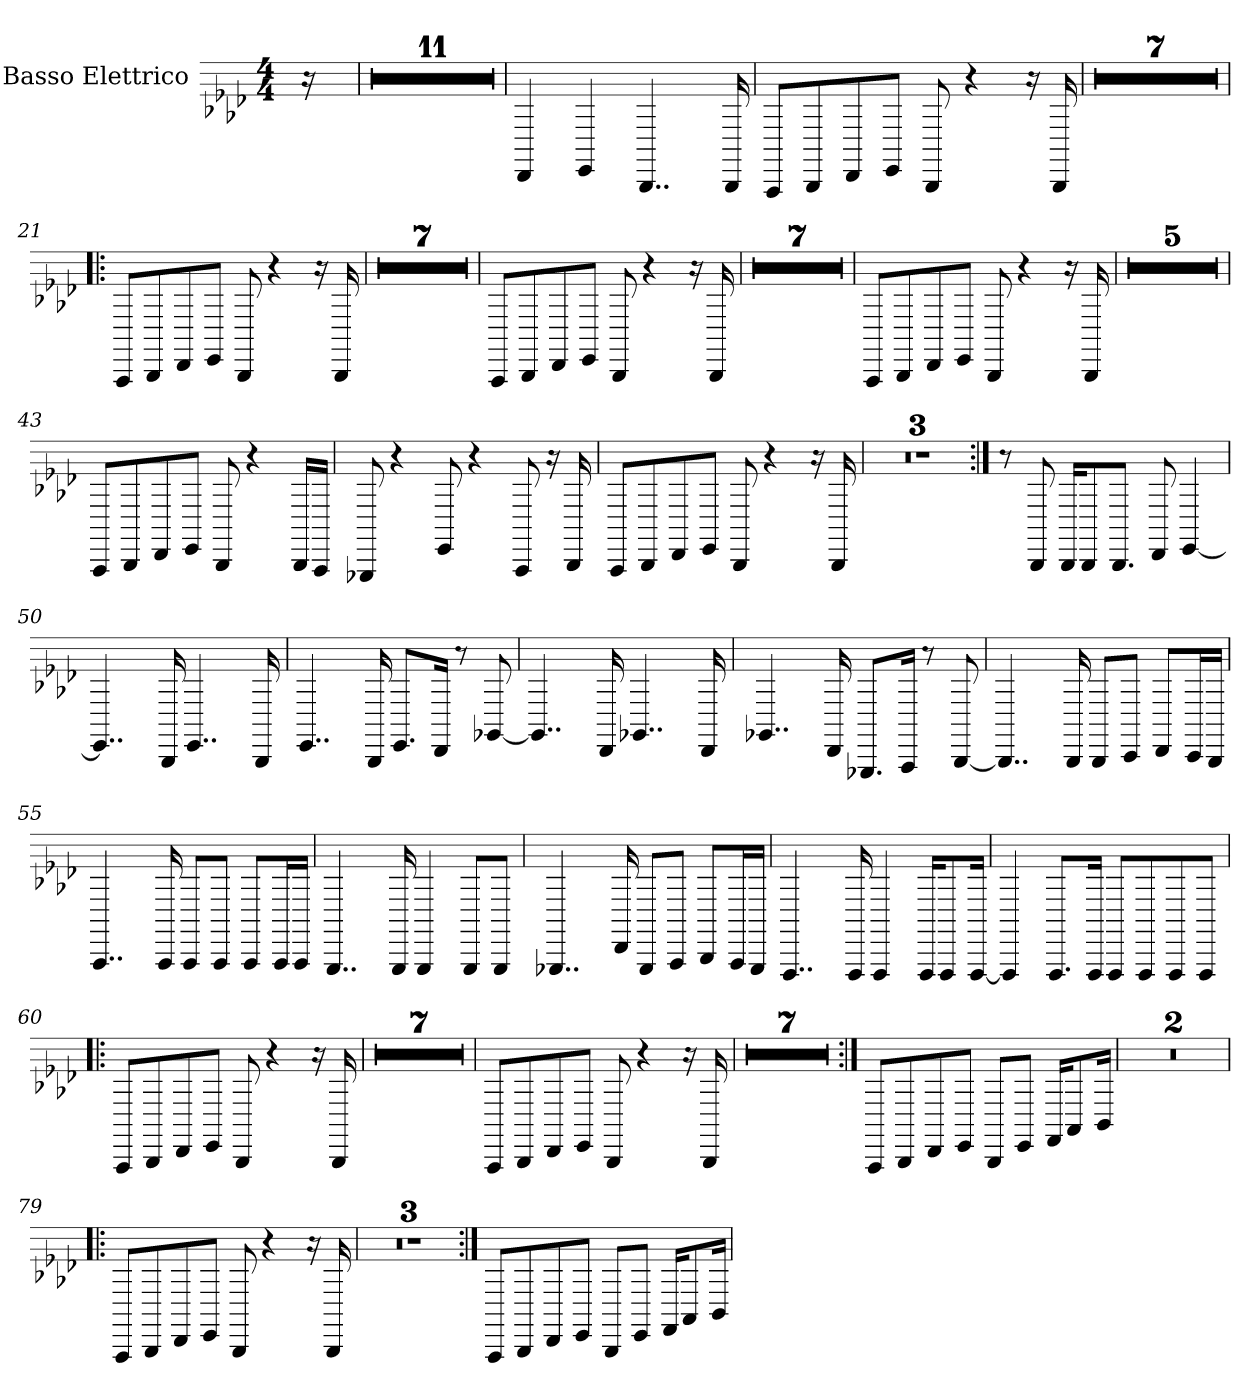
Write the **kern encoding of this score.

**kern
*part1
*staff1
*I"Basso Elettrico
*stria4
*
*k[b-e-a-d-]
*A-:
*M4/4
*MM118
=
16r
=1
1r
=2
1r
=3
1ryy
=4
1ryy
=5
1ryy
=6
1ryy
=7
1ryy
=8
1ryy
=9
1ryy
=10
1ryy
*clefFv4
=11
1ryy
=12
4DD-
4EE-
4..BBB-
16BBB-
=13
8AAA-L
8BBB-
8DD-
8EE-J
8BBB-
4r
16r
16BBB-
=14
1ryy
=15
1ryy
=16
1ryy
=17
1ryy
=18
1ryy
=19
1ryy
=20
1ryy
=21!|:
8AAA-L
8BBB-
8DD-
8EE-J
8BBB-
4r
16r
16BBB-
=22
1ryy
=23
1ryy
=24
1ryy
=25
1ryy
=26
1ryy
=27
1ryy
=28
1ryy
=29
8AAA-L
8BBB-
8DD-
8EE-J
8BBB-
4r
16r
16BBB-
=30
1ryy
=31
1ryy
=32
1ryy
=33
1ryy
=34
1ryy
=35
1ryy
=36
1ryy
=37
8AAA-L
8BBB-
8DD-
8EE-J
8BBB-
4r
16r
16BBB-
=38
1ryy
=39
1ryy
=40
1ryy
=41
1ryy
=42
1ryy
=43
8AAA-L
8BBB-
8DD-
8EE-J
8BBB-
4r
16BBB-LL
16AAA-JJ
=44
8GGG-X
4r
8EE-
4r
8AAA-
16r
16BBB-
=45
8AAA-L
8BBB-
8DD-
8EE-J
8BBB-
4r
16r
16BBB-
=46
1ryy
=47
1ryy
=48
1ryy
=49:|!
8r
8BBB-
16BBB-KL
8BBB-
8.BBB-J
8DD-
[4EE-
=50
4..EE-]
16BBB-
4..EE-
16BBB-
=51
4..EE-
16BBB-
8.EE-L
16DD-Jk
8r
[8GG-X
=52
4..GG-]
16DD-
4..GG-X
16DD-
=53
4..GG-X
16DD-
8.GGG-XL
16AAA-Jk
8r
[8BBB-
=54
4..BBB-]
16BBB-
8BBB-L
8CCJ
8DD-L
16CCL
16BBB-JJ
=55
4..AAA-
16AAA-
8AAA-L
8AAA-J
8AAA-L
16AAA-L
16AAA-JJ
=56
4..GGG
16GGG
4GGG
8GGGL
8GGGJ
=57
4..GGG-X
16DD-
8GGG-L
8AAA-J
8BBB-L
16AAA-L
16GGG-JJ
=58
4..FFF
16FFF
4FFF
16FFFKL
8FFF
[16FFFJk
=59
4FFF]
8.FFFL
16FFFJk
8FFFL
8FFF
8FFF
8FFFJ
=60!|:
8AAA-L
8BBB-
8DD-
8EE-J
8BBB-
4r
16r
16BBB-
=61
1ryy
=62
1ryy
=63
1ryy
=64
1ryy
=65
1ryy
=66
1ryy
=67
1ryy
=68
8AAA-L
8BBB-
8DD-
8EE-J
8BBB-
4r
16r
16BBB-
=69
1ryy
=70
1ryy
=71
1ryy
=72
1ryy
=73
1ryy
=74
1ryy
=75
1ryy
=76:|!
8AAA-L
8BBB-
8DD-
8EE-J
8BBB-L
8EE-J
16FFKL
8AA-
16BB-Jk
=77
1r
=78
1r
=79!|:
8AAA-L
8BBB-
8DD-
8EE-J
8BBB-
4r
16r
16BBB-
=80
1ryy
=81
1ryy
=82
1ryy
=83:|!
8AAA-L
8BBB-
8DD-
8EE-J
8BBB-L
8EE-J
16FFKL
8AA-
16BB-Jk
=
*-
